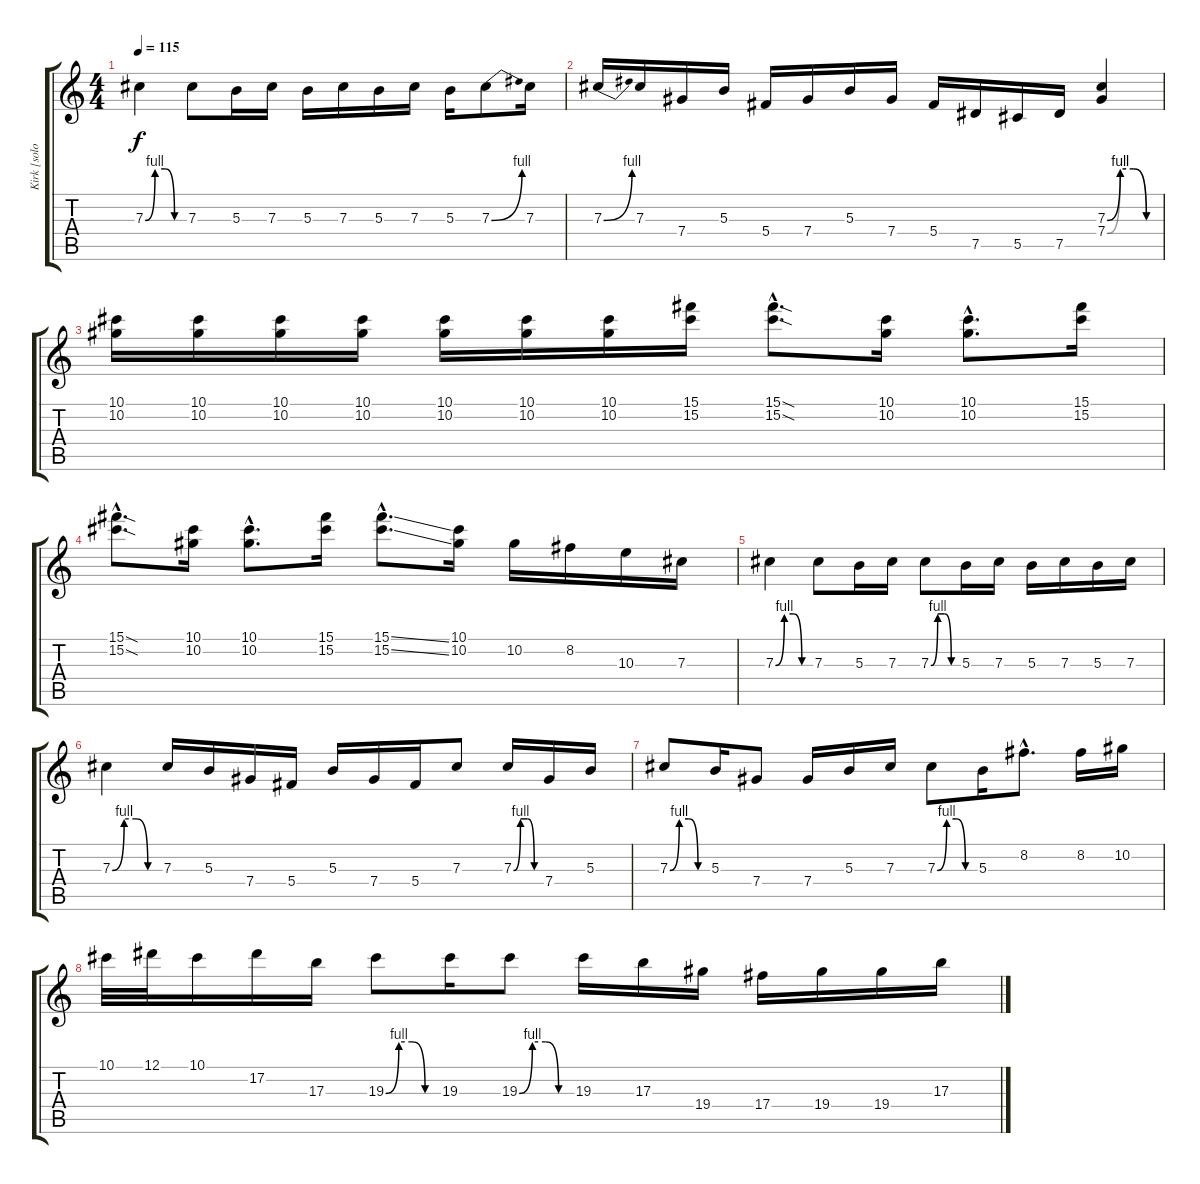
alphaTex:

\track ("Kirk [solo guitar]" "Kirk [solo") {instrument overdrivenguitar}
\staff {score tabs}
\tuning (Eb4 Bb3 Gb3 Db3 Ab2 Eb2) {hide}
\ts (4 4)
\tempo 115
\clef g2
\ks c
7.3{be (custom 0 0 15 4 30 4 45 0 60 0)}.4{dy f} 7.3.8 5.3.16 7.3.16 5.3.16 7.3.16 5.3.16 7.3.16 5.3.16 7.3{be (bend 0 0 60 4)}.8 7.3.16 |
7.3{be (bend 0 0 60 4)}.16 7.3.16 7.4.16 5.3.16 5.4.16 7.4.16 5.3.16 7.4.16 5.4.16 7.5.16 5.5.16 7.5.16 (7.3{be (custom 0 0 15 4 30 4 45 0 60 0)} 7.4{be (custom 0 0 15 4 30 4 45 0 60 0)}).4 |
(10.1 10.2).16 (10.1 10.2).16 (10.1 10.2).16 (10.1 10.2).16 (10.1 10.2).16 (10.1 10.2).16 (10.1 10.2).16 (15.1 15.2).16 (15.1{sod hac} 15.2{sod hac}).8{d} (10.1 10.2).16 (10.1{hac} 10.2{hac}).8{d} (15.1 15.2).16 |
(15.1{sod hac} 15.2{sod hac}).8{d} (10.1 10.2).16 (10.1{hac} 10.2{hac}).8{d} (15.1 15.2).16 (15.1{ss hac} 15.2{ss hac}).8{d} (10.1 10.2).16 10.2.16 8.2.16 10.3.16 7.3.16 |
7.3{be (custom 0 0 15 4 30 4 45 0 60 0)}.4 7.3.8 5.3.16 7.3.16 7.3{be (custom 0 0 15 4 30 4 45 0 60 0)}.8 5.3.16 7.3.16 5.3.16 7.3.16 5.3.16 7.3.16 |
7.3{be (custom 0 0 15 4 30 4 45 0 60 0)}.4 7.3.16 5.3.16 7.4.16 5.4.16 5.3.16 7.4.16 5.4.16 7.3.8 7.3{be (custom 0 0 15 4 30 4 45 0 60 0)}.16 7.4.16 5.3.16 |
7.3{be (custom 0 0 15 4 30 4 45 0 60 0)}.8 5.3.16 7.4.8 7.4.16 5.3.16 7.3.16 7.3{be (custom 0 0 15 4 30 4 45 0 60 0)}.8 5.3.16 8.2{hac}.8{d} 8.2.16 10.2.16 |
10.1.32 12.1.32 10.1.16 17.2.16 17.3.16 19.3{be (custom 0 0 15 4 30 4 45 0 60 0)}.8 19.3.16 19.3{be (custom 0 0 15 4 30 4 45 0 60 0)}.8 19.3.16 17.3.16 19.4.16 17.4.16 19.4.16 19.4.16 17.3.16
